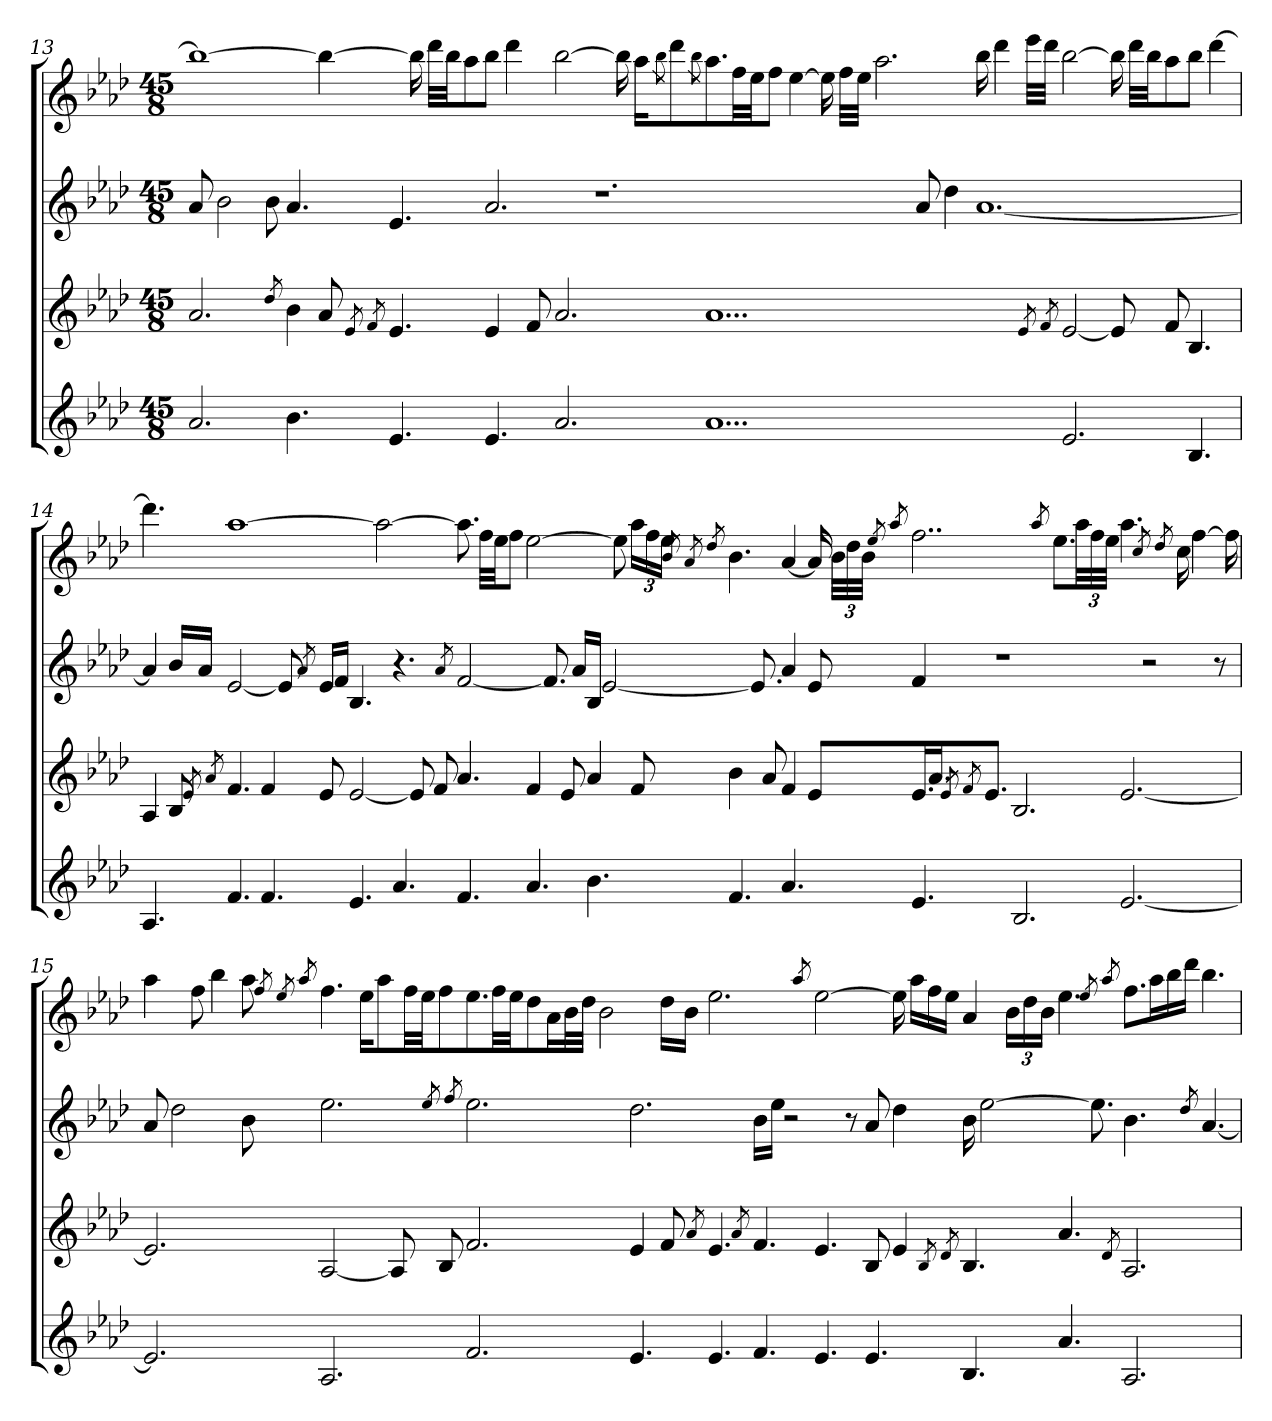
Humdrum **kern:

**kern	**kern	**kern	**kern
*part4	*part3	*part2	*part1
*staff4	*staff3	*staff2	*staff1
*clefG2	*clefG2	*clefG2	*clefG2
*k[b-e-a-d-]	*k[b-e-a-d-]	*k[b-e-a-d-]	*k[b-e-a-d-]
*M45/8	*M45/8	*M45/8	*M45/8
=13	=13	=13	=13
2.a-	2.a-	8a-	1bb-_
.	.	2b-	.
.	.	8b-	.
.	8qdd-	.	.
4.b-	4b-	4.a-	.
.	8a-	.	4bb-_
.	8qe-	.	.
.	8qf	.	.
4.e-	4.e-	4.e-	.
.	.	.	16bb-]
.	.	.	32ddd-\LLL
.	.	.	32bb-\JJ
.	.	.	8aa-\
4.e-	4e-	2.a-	8bb-\J
.	.	.	4ddd-
.	8f	.	.
2.a-	2.a-	.	[2bb-
.	.	1.r	.
.	.	.	16bb-]
.	.	.	16aa-\KL
.	.	.	8qbb-\
.	.	.	8ddd-\
.	.	.	8qbb-\
1...a-	1...a-	.	8.aa-\
.	.	.	32ff\LL
.	.	.	32ee-\JJ
.	.	.	8ff\J
.	.	.	[4ee-
.	.	.	16ee-]
.	.	.	32ff\LLL
.	.	.	32ee-\JJJ
.	.	.	2.aa-
.	.	8a-	.
.	.	4dd-	.
.	.	[1.a-	16bb-
.	.	.	4ddd-
.	.	.	32eee-\LLL
.	.	.	32ddd-\JJJ
.	8qe-	.	.
.	8qf	.	.
2.e-	[2e-	.	[2bb-
.	8e-]	.	16bb-]
.	.	.	32ddd-\LLL
.	.	.	32bb-\JJ
.	8f	.	8aa-\
4.B-	4.B-	.	8bb-\J
.	.	.	[4ddd-
=14	=14	=14	=14
4.A-	4A-	4a-]	4.ddd-]
.	8B-	16b-/LL	.
.	.	16a-/JJ	.
.	8qe-	.	.
.	8qa-	.	.
4.f	4.f	[2e-	[1aa-
4.f	4f	.	.
.	.	8e-]	.
.	.	8qa-	.
.	8e-	16e-/LL	.
.	.	16f/JJ	.
4.e-	[2e-	4.B-	.
.	.	.	2aa-_
4.a-	.	4.r	.
.	8e-]	.	.
.	8f	.	.
.	.	8qa-	.
4.f	4.a-	[2f	8.aa-]
.	.	.	32ff\LLL
.	.	.	32ee-\JJ
.	.	.	8ff\J
4.a-	4f	.	[2ee-
.	.	8.f]	.
.	8e-	.	.
.	.	16a-/LL	.
4.b-	4a-	16B-/JJ	.
.	.	[2e-	.
.	.	.	8ee-]
.	8f	.	24aa-\LL
.	.	.	24ff\
.	.	.	24ee-\JJ
.	.	.	8qb-
.	.	.	8qa-
.	.	.	8qdd-
4.f	4b-	.	4.b-
.	.	8.e-]	.
.	8a-	.	.
4.a-	4f	4a-	[4a-
.	8e-/L	8e-	16a-]
.	.	.	48b-\LLL
.	.	.	48dd-\
.	.	.	48b-\JJJ
.	.	.	8qee-
.	.	.	8qaa-
4.e-	16.e-/L	4f	2..ff
.	16.a-/J	.	.
.	8qe-/	.	.
.	8qf/	.	.
.	8.e-/J	.	.
.	.	1r	.
2.B-	2.B-	.	.
.	.	.	8qaa-
.	.	.	8.ee-\L
.	.	.	48aa-\LL
.	.	.	48ff\
.	.	.	48ee-\JJJ
[2.e-	[2.e-	.	4.aa-
.	.	2r	.
.	.	.	8qcc
.	.	.	8qdd-
.	.	.	16cc
.	.	.	[4ff
.	.	8r	.
.	.	.	16ff]
=15	=15	=15	=15
2.e-]	2.e-]	8a-	4aa-
.	.	2dd-	.
.	.	.	8ff
.	.	.	4bb-
.	.	8b-	8aa-
.	.	.	8qff
.	.	.	8qee-
.	.	.	8qaa-
2.A-	[2A-	2.ee-	4.ff
.	.	.	16ee-\KL
.	.	.	8aa-\
.	8A-]	.	.
.	.	.	32ff\LL
.	.	.	32ee-\JJ
.	8B-	.	8ff\
.	.	8qee-	.
.	.	8qff	.
2.f	2.f	2.ee-	8.ee-\
.	.	.	32ff\LL
.	.	.	32ee-\JJ
.	.	.	8dd-\
.	.	.	16a-\L
.	.	.	32b-\L
.	.	.	32dd-\JJJ
.	.	.	2b-
4.e-	4e-	2.dd-	.
.	8f	.	16dd-\LL
.	.	.	16b-\JJ
.	8qa-	.	.
4.e-	4.e-	.	2.ee-
.	8qa-	.	.
4.f	4.f	16b-\LL	.
.	.	16ee-\JJ	.
.	.	2r	.
.	.	.	8qaa-
4.e-	4.e-	.	[2ee-
.	.	8r	.
4.e-	8B-	8a-	.
.	4e-	4dd-	16ee-]
.	.	.	16aa-\LL
.	.	.	16ff\
.	.	.	16ee-\JJ
.	8qB-	.	.
.	8qd-	.	.
4.B-	4.B-	16b-	4a-
.	.	[2ee-	.
.	.	.	24b-\LL
.	.	.	24dd-\
.	.	.	24b-\JJ
4.a-	4.a-	.	4.ee-
.	.	8.ee-]	.
.	.	.	8qee-
.	8qd-	.	8qaa-
2.A-	2.A-	4.b-	8.ff\L
.	.	.	16aa-\L
.	.	.	16bb-\
.	.	.	16ddd-\JJ
.	.	8qdd-	.
.	.	[4.a-	4.bb-
=	=	=	=
*-	*-	*-	*-
